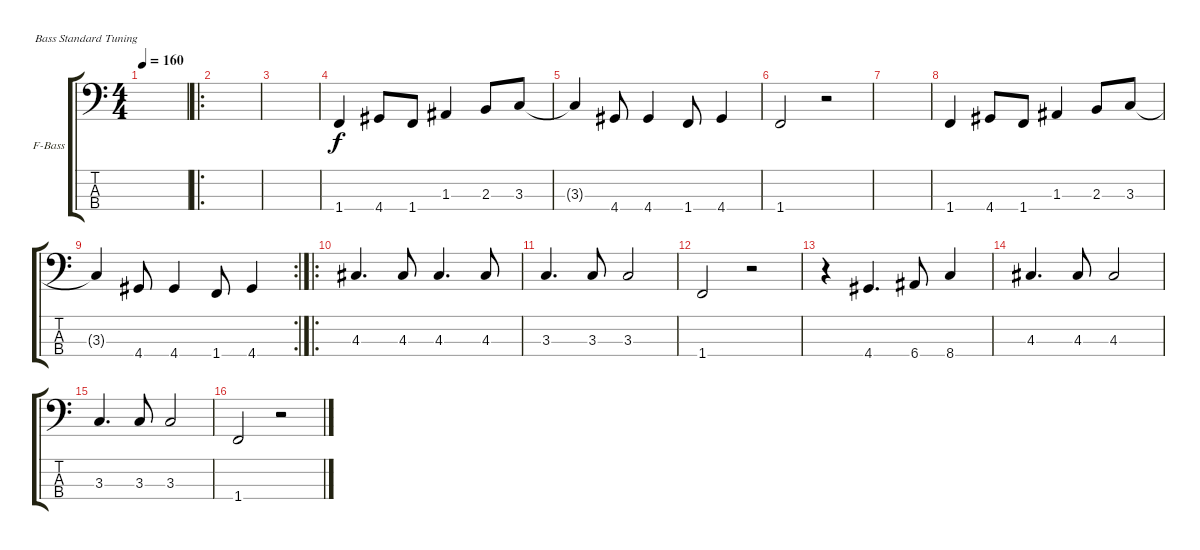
\defaultSystemsLayout 4
\bracketExtendMode groupsimilarinstruments
\firstSystemTrackNameOrientation horizontal
\otherSystemsTrackNameOrientation horizontal
\track ("Fretless Bass" "F-Bass") {instrument fretlessbass}
\staff {score tabs}
\tuning (G2 D2 A1 E1)
\ts (4 4)
\tempo 160
\clef f4
\scale
0.462451
\ks c
|
\ro
\scale
0.29249 |
\scale
0.245059 |
\scale
0.333333 1.4.4 4.4.8 1.4.8 1.3.4 2.3.8 3.3.8 |
\scale
0.333333 3.3{t}.4 4.4.8 4.4.4 1.4.8 4.4.4 |
\scale
0.333333 1.4.2 r.2 |
\scale
0.322917 |
\scale
0.322917 1.4.4 4.4.8 1.4.8 1.3.4 2.3.8 3.3.8 |
\rc 2
\scale
0.354167 3.3{t}.4 4.4.8 4.4.4 1.4.8 4.4.4 |
\ro
\scale
0.373737 4.3.4{d} 4.3.8 4.3.4{d} 4.3.8 |
\scale
0.313131 3.3.4{d} 3.3.8 3.3.2 |
\scale
0.313131 1.4.2 r.2 |
\scale
0.333333 r.4 4.4.4{d} 6.4.8 8.4.4 |
\scale
0.333333 4.3.4{d} 4.3.8 4.3.2 |
\scale
0.333333 3.3.4{d} 3.3.8 3.3.2 |
1.4.2 r.2
